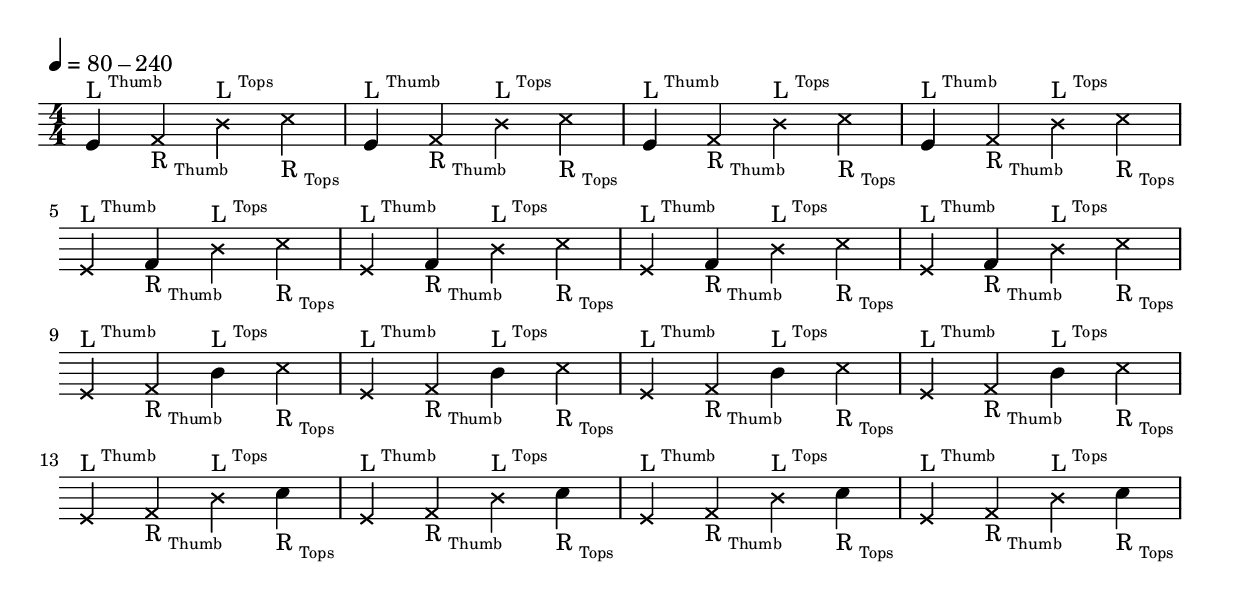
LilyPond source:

\version "2.24.1"
\include "../../global.ly"

\layout {
  indent = -3.5
}

\relative {
  \defaultScoreSettings
  \tempo 4 = 80 - 240
  \time 4/4

  \rimNote

  \repeat unfold 4 { \once \defaultNote e'4^\LThumbTop                     f_\RThumbBtm                    b^\LTopsTop                    c_\RTopsBtm } \break
  \repeat unfold 4 {                    e,4^\LThumbTop  \once \defaultNote f_\RThumbBtm                    b^\LTopsTop                    c_\RTopsBtm } \break
  \repeat unfold 4 {                    e,4^\LThumbTop                     f_\RThumbBtm \once \defaultNote b^\LTopsTop                    c_\RTopsBtm } \break
  \repeat unfold 4 {                    e,4^\LThumbTop                     f_\RThumbBtm                    b^\LTopsTop \once \defaultNote c_\RTopsBtm } \break

  \resetNoteHead
}